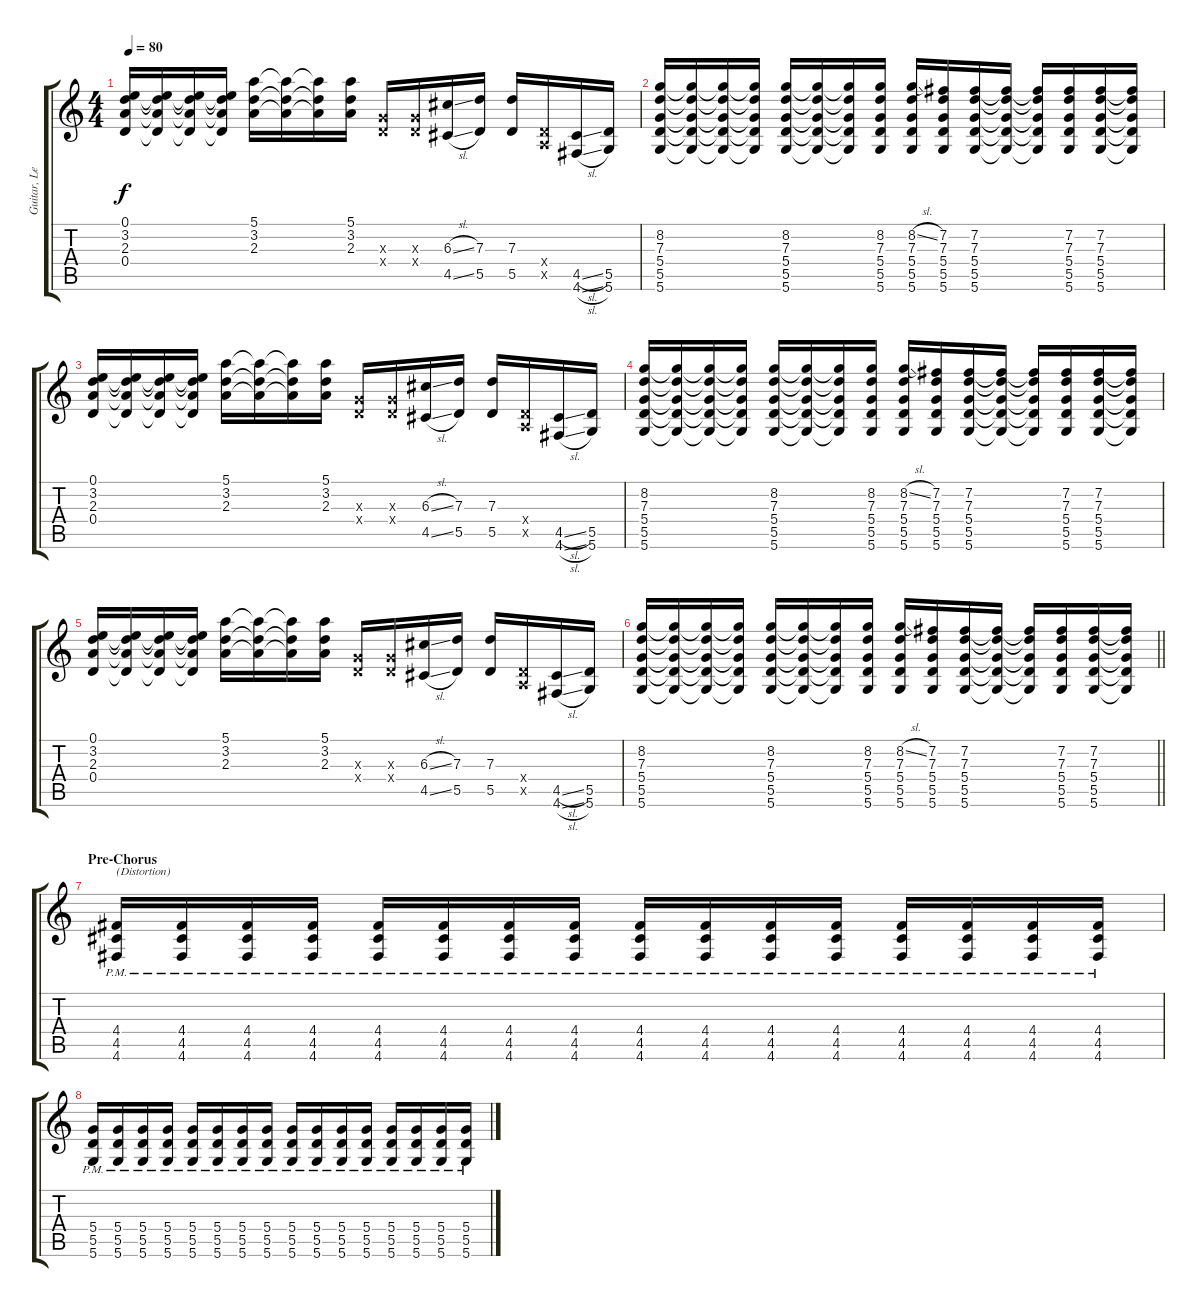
\track ("Guitar, Lead" "Guitar, Le") {instrument acousticguitarsteel}
\staff {score tabs}
\tuning (E4 B3 G3 D3 A2 D2) {hide}
\ts (4 4)
\tempo 80
\clef g2
\ks c
(0.1 3.2 2.3 0.4).16{dy f} (0.1{t} 3.2{t} 2.3{t} 0.4{t}).16 (0.1{t} 3.2{t} 2.3{t} 0.4{t}).16 (0.1{t} 3.2{t} 2.3{t} 0.4{t}).16 (5.1 3.2 2.3).16 (5.1{t} 3.2{t} 2.3{t}).16 (5.1{t} 3.2{t} 2.3{t}).16 (5.1 3.2 2.3).16 (0.3{x} 0.4{x}).16 (0.3{x} 0.4{x}).16 (6.3{sl} 4.5{sl}).16 (7.3 5.5).16 (7.3 5.5).16 (0.4{x} 0.5{x}).16 (4.5{sl} 4.6{sl}).16 (5.5 5.6).16 |
(8.2 7.3 5.4 5.5 5.6).16 (8.2{t} 7.3{t} 5.4{t} 5.5{t} 5.6{t}).16 (8.2{t} 7.3{t} 5.4{t} 5.5{t} 5.6{t}).16 (8.2{t} 7.3{t} 5.4{t} 5.5{t} 5.6{t}).16 (8.2 7.3 5.4 5.5 5.6).16 (8.2{t} 7.3{t} 5.4{t} 5.5{t} 5.6{t}).16 (8.2{t} 7.3{t} 5.4{t} 5.5{t} 5.6{t}).16 (8.2 7.3 5.4 5.5 5.6).16 (8.2{sl} 7.3 5.4 5.5 5.6).16 (7.2 7.3 5.4 5.5 5.6).16 (7.2 7.3 5.4 5.5 5.6).16 (7.2{t} 7.3{t} 5.4{t} 5.5{t} 5.6{t}).16 (7.2{t} 7.3{t} 5.4{t} 5.5{t} 5.6{t}).16 (7.2 7.3 5.4 5.5 5.6).16 (7.2 7.3 5.4 5.5 5.6).16 (7.2{t} 7.3{t} 5.4{t} 5.5{t} 5.6{t}).16 |
(0.1 3.2 2.3 0.4).16 (0.1{t} 3.2{t} 2.3{t} 0.4{t}).16 (0.1{t} 3.2{t} 2.3{t} 0.4{t}).16 (0.1{t} 3.2{t} 2.3{t} 0.4{t}).16 (5.1 3.2 2.3).16 (5.1{t} 3.2{t} 2.3{t}).16 (5.1{t} 3.2{t} 2.3{t}).16 (5.1 3.2 2.3).16 (0.3{x} 0.4{x}).16 (0.3{x} 0.4{x}).16 (6.3{sl} 4.5{sl}).16 (7.3 5.5).16 (7.3 5.5).16 (0.4{x} 0.5{x}).16 (4.5{sl} 4.6{sl}).16 (5.5 5.6).16 |
(8.2 7.3 5.4 5.5 5.6).16 (8.2{t} 7.3{t} 5.4{t} 5.5{t} 5.6{t}).16 (8.2{t} 7.3{t} 5.4{t} 5.5{t} 5.6{t}).16 (8.2{t} 7.3{t} 5.4{t} 5.5{t} 5.6{t}).16 (8.2 7.3 5.4 5.5 5.6).16 (8.2{t} 7.3{t} 5.4{t} 5.5{t} 5.6{t}).16 (8.2{t} 7.3{t} 5.4{t} 5.5{t} 5.6{t}).16 (8.2 7.3 5.4 5.5 5.6).16 (8.2{sl} 7.3 5.4 5.5 5.6).16 (7.2 7.3 5.4 5.5 5.6).16 (7.2 7.3 5.4 5.5 5.6).16 (7.2{t} 7.3{t} 5.4{t} 5.5{t} 5.6{t}).16 (7.2{t} 7.3{t} 5.4{t} 5.5{t} 5.6{t}).16 (7.2 7.3 5.4 5.5 5.6).16 (7.2 7.3 5.4 5.5 5.6).16 (7.2{t} 7.3{t} 5.4{t} 5.5{t} 5.6{t}).16 |
(0.1 3.2 2.3 0.4).16 (0.1{t} 3.2{t} 2.3{t} 0.4{t}).16 (0.1{t} 3.2{t} 2.3{t} 0.4{t}).16 (0.1{t} 3.2{t} 2.3{t} 0.4{t}).16 (5.1 3.2 2.3).16 (5.1{t} 3.2{t} 2.3{t}).16 (5.1{t} 3.2{t} 2.3{t}).16 (5.1 3.2 2.3).16 (0.3{x} 0.4{x}).16 (0.3{x} 0.4{x}).16 (6.3{sl} 4.5{sl}).16 (7.3 5.5).16 (7.3 5.5).16 (0.4{x} 0.5{x}).16 (4.5{sl} 4.6{sl}).16 (5.5 5.6).16 |
\barLineRight lightlight
(8.2 7.3 5.4 5.5 5.6).16 (8.2{t} 7.3{t} 5.4{t} 5.5{t} 5.6{t}).16 (8.2{t} 7.3{t} 5.4{t} 5.5{t} 5.6{t}).16 (8.2{t} 7.3{t} 5.4{t} 5.5{t} 5.6{t}).16 (8.2 7.3 5.4 5.5 5.6).16 (8.2{t} 7.3{t} 5.4{t} 5.5{t} 5.6{t}).16 (8.2{t} 7.3{t} 5.4{t} 5.5{t} 5.6{t}).16 (8.2 7.3 5.4 5.5 5.6).16 (8.2{sl} 7.3 5.4 5.5 5.6).16 (7.2 7.3 5.4 5.5 5.6).16 (7.2 7.3 5.4 5.5 5.6).16 (7.2{t} 7.3{t} 5.4{t} 5.5{t} 5.6{t}).16 (7.2{t} 7.3{t} 5.4{t} 5.5{t} 5.6{t}).16 (7.2 7.3 5.4 5.5 5.6).16 (7.2 7.3 5.4 5.5 5.6).16 (7.2{t} 7.3{t} 5.4{t} 5.5{t} 5.6{t}).16 |
\section ("" "Pre-Chorus")
(4.4{pm} 4.5{pm} 4.6{pm}).16{txt "(Distortion)" instrument distortionguitar} (4.4{pm} 4.5{pm} 4.6{pm}).16 (4.4{pm} 4.5{pm} 4.6{pm}).16 (4.4{pm} 4.5{pm} 4.6{pm}).16 (4.4{pm} 4.5{pm} 4.6{pm}).16 (4.4{pm} 4.5{pm} 4.6{pm}).16 (4.4{pm} 4.5{pm} 4.6{pm}).16 (4.4{pm} 4.5{pm} 4.6{pm}).16 (4.4{pm} 4.5{pm} 4.6{pm}).16 (4.4{pm} 4.5{pm} 4.6{pm}).16 (4.4{pm} 4.5{pm} 4.6{pm}).16 (4.4{pm} 4.5{pm} 4.6{pm}).16 (4.4{pm} 4.5{pm} 4.6{pm}).16 (4.4{pm} 4.5{pm} 4.6{pm}).16 (4.4{pm} 4.5{pm} 4.6{pm}).16 (4.4{pm} 4.5{pm} 4.6{pm}).16 |
(5.4{pm} 5.5{pm} 5.6{pm}).16 (5.4{pm} 5.5{pm} 5.6{pm}).16 (5.4{pm} 5.5{pm} 5.6{pm}).16 (5.4{pm} 5.5{pm} 5.6{pm}).16 (5.4{pm} 5.5{pm} 5.6{pm}).16 (5.4{pm} 5.5{pm} 5.6{pm}).16 (5.4{pm} 5.5{pm} 5.6{pm}).16 (5.4{pm} 5.5{pm} 5.6{pm}).16 (5.4{pm} 5.5{pm} 5.6{pm}).16 (5.4{pm} 5.5{pm} 5.6{pm}).16 (5.4{pm} 5.5{pm} 5.6{pm}).16 (5.4{pm} 5.5{pm} 5.6{pm}).16 (5.4{pm} 5.5{pm} 5.6{pm}).16 (5.4{pm} 5.5{pm} 5.6{pm}).16 (5.4{pm} 5.5{pm} 5.6{pm}).16 (5.4{pm} 5.5{pm} 5.6{pm}).16
